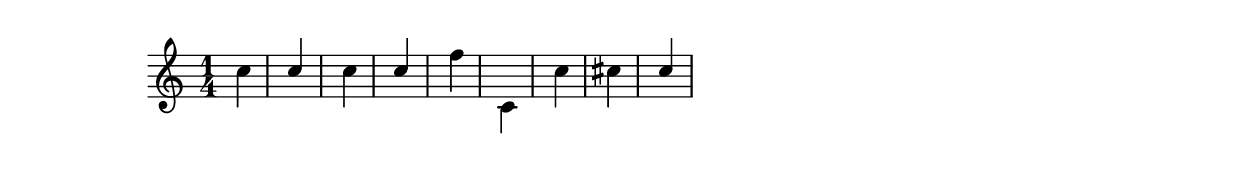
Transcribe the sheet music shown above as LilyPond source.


\version "2.3.17"
\header {
texidoc = "Downstem notes following a barline are
printed with some extra space. This is an optical correction similar
to juxtaposed stems.

Accidentals after the barline get some space as well.
"
}

sd = \override Stem  #'direction = #-1
su = \override Stem  #'direction = #1
\score { \relative c''
{

%\override Staff.StaffSpacing  #'stem-spacing-correction = #10
%\override Staff.NoteSpacing  #'stem-spacing-correction = #10

\time 1/4 \sd c4 \su c4
\sd c4 \su c4
\sd f c,4  c'4 cis4 \stemUp c4
}
\paper { raggedright = ##t}
}

